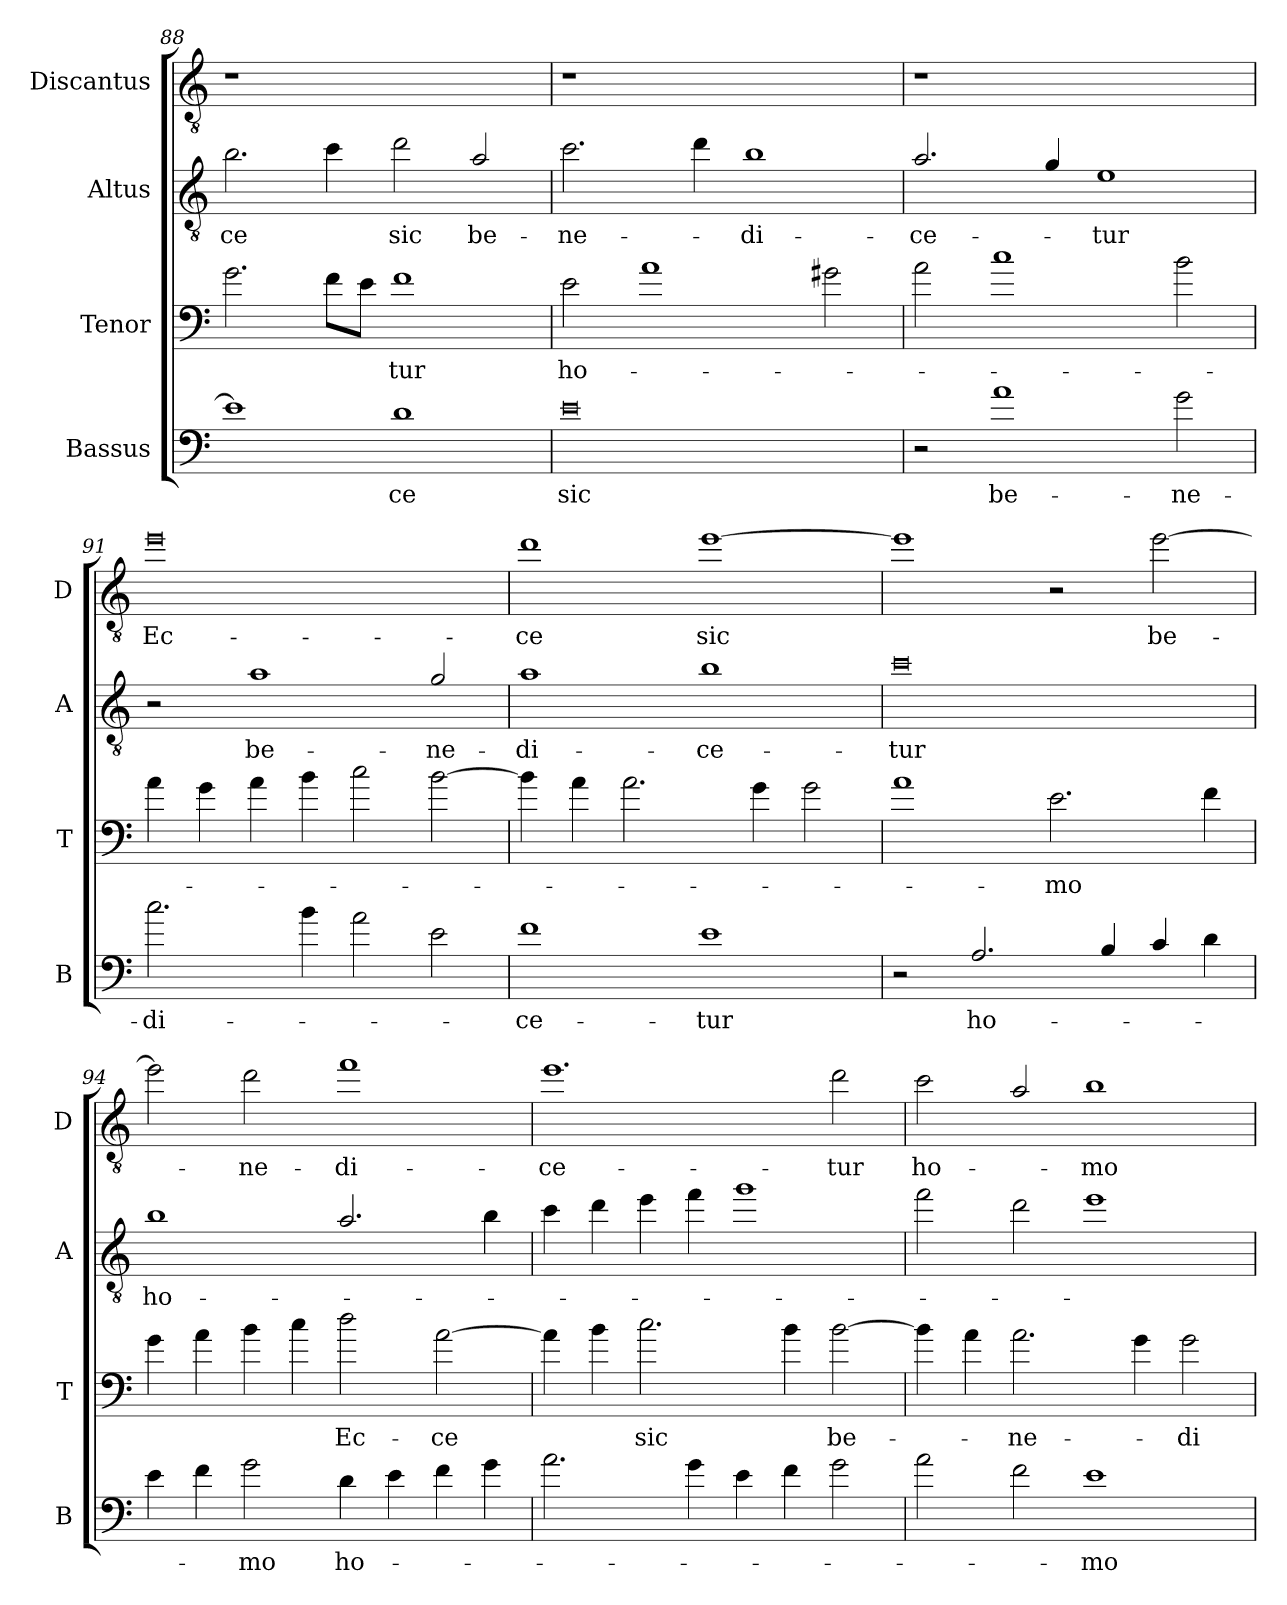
**kern	**text	**kern	**text	**kern	**text	**kern	**text
*part4	*part4	*part3	*part3	*part2	*part2	*part1	*part1
*staff4	*staff4	*staff3	*staff3	*staff2	*staff2	*staff1	*staff1
*I"Bassus	*	*I"Tenor	*	*I"Altus	*	*I"Discantus	*
*I'B	*	*I'T	*	*I'A	*	*I'D	*
*clefF4	*	*clefF4	*	*clefGv2	*	*clefGv2	*
*ITrd7c12	*	*ITrd7c12	*	*ITrd7c12	*	*ITrd7c12	*
*k[]	*	*k[]	*	*k[]	*	*k[]	*
*C:	*	*C:	*	*C:	*	*C:	*
=88	=88	=88	=88	=88	=88	=88	=88
!	!	!	!	!	!LO:LY:b	!	!
1E]	.	2.G\	.	2.B\	-ce	1r	.
.	.	8F\L	.	4c\	.	.	.
.	.	8E\J	.	.	.	.	.
!	!LO:LY:b	!	!LO:LY:b	!	!LO:LY:b	!	!
1D	-ce	1F	-tur	2d\	sic	1ryy	.
!	!	!	!	!	!LO:LY:b	!	!
.	.	.	.	2A/	be-	.	.
=89	=89	=89	=89	=89	=89	=89	=89
!	!LO:LY:b	!	!LO:LY:b	!	!LO:LY:b	!	!
0E	sic	2E\	ho-	2.c\	-ne-	1r	.
.	.	1A	.	.	.	.	.
.	.	.	.	4d\	.	.	.
!	!	!	!	!	!LO:LY:b	!	!
.	.	.	.	1B	-di-	1ryy	.
.	.	2G#X\	.	.	.	.	.
=90	=90	=90	=90	=90	=90	=90	=90
!	!	!	!	!	!LO:LY:b	!	!
2r	.	2A\	.	2.A/	-ce-	1r	.
!	!LO:LY:b	!	!	!	!	!	!
1A	be-	1c	.	.	.	.	.
.	.	.	.	4G/	.	.	.
!	!	!	!	!	!LO:LY:b	!	!
.	.	.	.	1E	-tur	1ryy	.
!	!LO:LY:b	!	!	!	!	!	!
2G\	-ne-	2B\	.	.	.	.	.
=91	=91	=91	=91	=91	=91	=91	=91
!	!LO:LY:b	!	!	!	!	!	!LO:LY:b
2.c\	-di-	4A\	.	2r	.	0e	Ec-
.	.	4G\	.	.	.	.	.
!	!	!	!	!	!LO:LY:b	!	!
.	.	4A\	.	1A	be-	.	.
4B\	.	4B\	.	.	.	.	.
2A\	.	2c\	.	.	.	.	.
!	!	!	!	!	!LO:LY:b	!	!
2E\	.	[2B\	.	2G/	-ne-	.	.
!!LO:LB:g=z
=92	=92	=92	=92	=92	=92	=92	=92
!	!LO:LY:b	!	!	!	!LO:LY:b	!	!LO:LY:b
1F	-ce-	4B\]	.	1A	-di-	1d	-ce
.	.	4A\	.	.	.	.	.
.	.	2.A\	.	.	.	.	.
!	!LO:LY:b	!	!	!	!LO:LY:b	!	!LO:LY:b
1E	-tur	.	.	1B	-ce-	[1e	sic
.	.	4G\	.	.	.	.	.
.	.	2G\	.	.	.	.	.
=93	=93	=93	=93	=93	=93	=93	=93
!	!	!	!	!	!LO:LY:b	!	!
2r	.	1A	.	0c	-tur	1e]	.
!	!LO:LY:b	!	!	!	!	!	!
2.AA/	ho-	.	.	.	.	.	.
!	!	!	!LO:LY:b	!	!	!	!
.	.	2.E\	-mo	.	.	2r	.
4BB/	.	.	.	.	.	.	.
!	!	!	!	!	!	!	!LO:LY:b
4C/	.	.	.	.	.	[2e\	be-
4D\	.	4F\	.	.	.	.	.
=94	=94	=94	=94	=94	=94	=94	=94
!	!	!	!	!	!LO:LY:b	!	!
4E\	.	4G\	.	1B	ho-	2e\]	.
4F\	.	4A\	.	.	.	.	.
!	!LO:LY:b	!	!	!	!	!	!LO:LY:b
2G\	-mo	4B\	.	.	.	2d\	-ne-
.	.	4c\	.	.	.	.	.
!	!LO:LY:b	!	!LO:LY:b	!	!	!	!LO:LY:b
4D\	ho-	2d\	Ec-	2.A/	.	1f	-di-
4E\	.	.	.	.	.	.	.
!	!	!	!LO:LY:b	!	!	!	!
4F\	.	[2A\	-ce	.	.	.	.
4G\	.	.	.	4B\	.	.	.
=95	=95	=95	=95	=95	=95	=95	=95
!	!	!	!	!	!	!	!LO:LY:b
2.A\	.	4A\]	.	4c\	.	1.e	-ce-
.	.	4B\	.	4d\	.	.	.
!	!	!	!LO:LY:b	!	!	!	!
.	.	2.c\	sic	4e\	.	.	.
4G\	.	.	.	4f\	.	.	.
4E\	.	.	.	1g	.	.	.
4F\	.	4B\	.	.	.	.	.
!	!	!	!LO:LY:b	!	!	!	!LO:LY:b
2G\	.	[2B\	be-	.	.	2d\	-tur
=96	=96	=96	=96	=96	=96	=96	=96
!	!	!	!	!	!	!	!LO:LY:b
2A\	.	4B\]	.	2f\	.	2c\	ho-
.	.	4A\	.	.	.	.	.
!	!	!	!LO:LY:b	!	!	!	!
2F\	.	2.A\	-ne-	2d\	.	2A/	.
!	!LO:LY:b	!	!	!	!	!	!LO:LY:b
1E	-mo	.	.	1e	.	1B	-mo
.	.	4G\	.	.	.	.	.
!	!	!	!LO:LY:b	!	!	!	!
.	.	2G\	-di-	.	.	.	.
=	=	=	=	=	=	=	=
*-	*-	*-	*-	*-	*-	*-	*-
